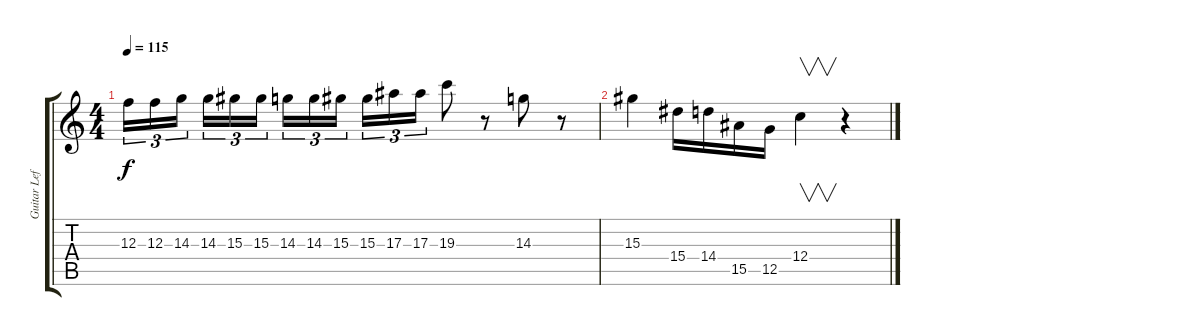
\track ("Guitar Left" "Guitar Lef") {instrument distortionguitar}
\staff {score tabs}
\tuning (D4 A3 F3 C3 G2 C2) {hide}
\ts (4 4)
\tempo 115
\clef g2
\ks c
12.3.16{tu (3 2) dy f} 12.3.16{tu (3 2)} 14.3.16{tu (3 2) beam splitsecondary} 14.3.16{tu (3 2)} 15.3.16{tu (3 2)} 15.3.16{tu (3 2)} 14.3.16{tu (3 2)} 14.3.16{tu (3 2)} 15.3.16{tu (3 2) beam splitsecondary} 15.3.16{tu (3 2)} 17.3.16{tu (3 2)} 17.3.16{tu (3 2)} 19.3.8 r.8 14.3.8 r.8 |
15.3.4 15.4.16 14.4.16 15.5.16 12.5.16 12.4.4{v} r.4
